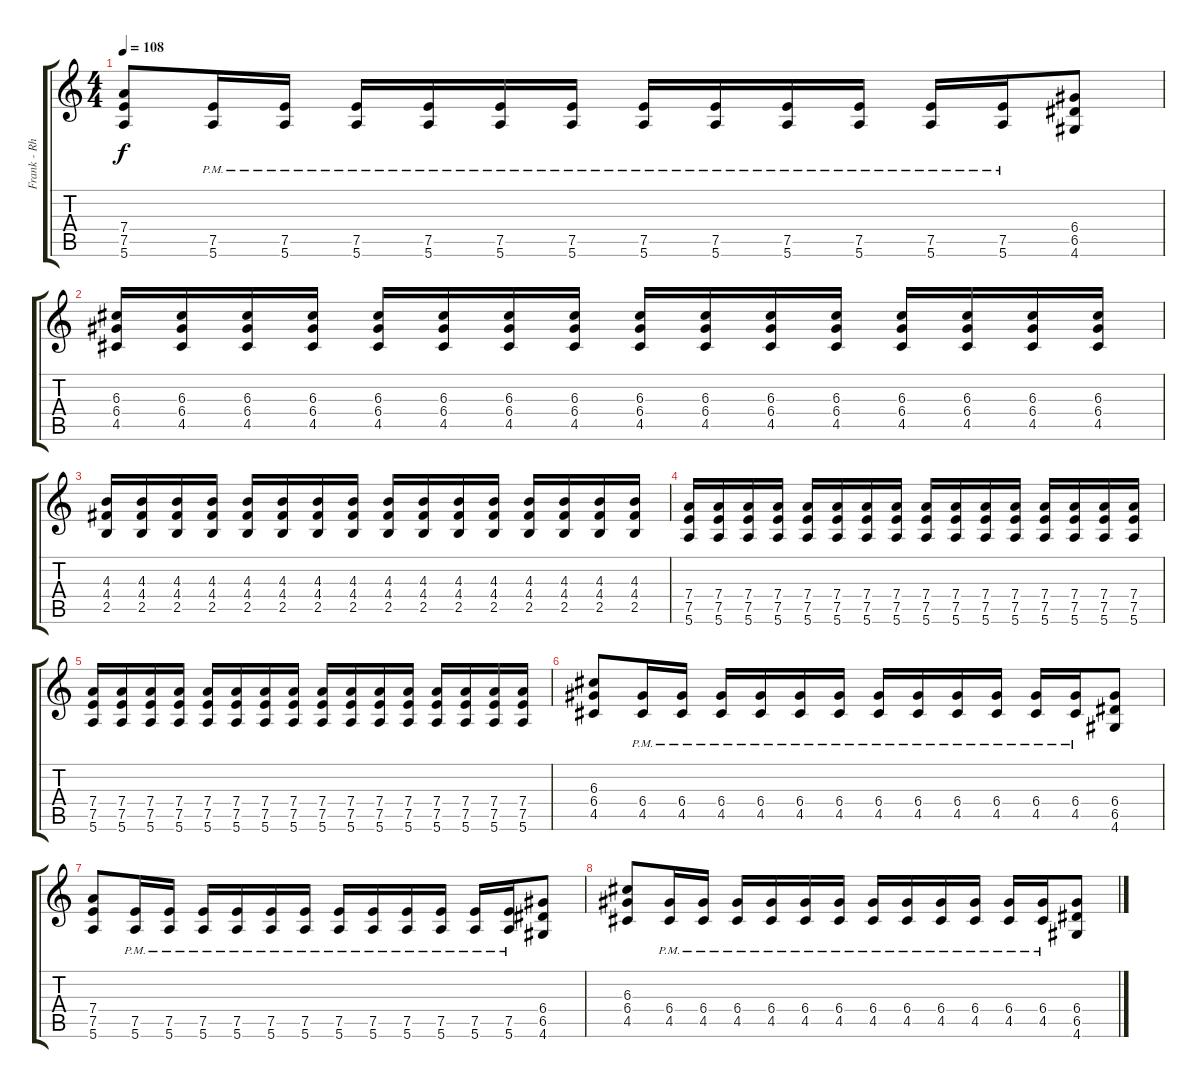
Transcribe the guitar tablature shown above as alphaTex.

\track ("Frank - Rhythm Guitar" "Frank - Rh") {instrument distortionguitar}
\staff {score tabs}
\tuning (E4 B3 G3 D3 A2 E2) {hide}
\ts (4 4)
\tempo 108
\clef g2
\ks c
(7.4 7.5 5.6).8{dy f} (7.5{pm} 5.6{pm}).16 (7.5{pm} 5.6{pm}).16 (7.5{pm} 5.6{pm}).16 (7.5{pm} 5.6{pm}).16 (7.5{pm} 5.6{pm}).16 (7.5{pm} 5.6{pm}).16 (7.5{pm} 5.6{pm}).16 (7.5{pm} 5.6{pm}).16 (7.5{pm} 5.6{pm}).16 (7.5{pm} 5.6{pm}).16 (7.5{pm} 5.6{pm}).16 (7.5{pm} 5.6{pm}).16 (6.4 6.5 4.6).8 |
(6.3 6.4 4.5).16 (6.3 6.4 4.5).16 (6.3 6.4 4.5).16 (6.3 6.4 4.5).16 (6.3 6.4 4.5).16 (6.3 6.4 4.5).16 (6.3 6.4 4.5).16 (6.3 6.4 4.5).16 (6.3 6.4 4.5).16 (6.3 6.4 4.5).16 (6.3 6.4 4.5).16 (6.3 6.4 4.5).16 (6.3 6.4 4.5).16 (6.3 6.4 4.5).16 (6.3 6.4 4.5).16 (6.3 6.4 4.5).16 |
(4.3 4.4 2.5).16 (4.3 4.4 2.5).16 (4.3 4.4 2.5).16 (4.3 4.4 2.5).16 (4.3 4.4 2.5).16 (4.3 4.4 2.5).16 (4.3 4.4 2.5).16 (4.3 4.4 2.5).16 (4.3 4.4 2.5).16 (4.3 4.4 2.5).16 (4.3 4.4 2.5).16 (4.3 4.4 2.5).16 (4.3 4.4 2.5).16 (4.3 4.4 2.5).16 (4.3 4.4 2.5).16 (4.3 4.4 2.5).16 |
(7.4 7.5 5.6).16 (7.4 7.5 5.6).16 (7.4 7.5 5.6).16 (7.4 7.5 5.6).16 (7.4 7.5 5.6).16 (7.4 7.5 5.6).16 (7.4 7.5 5.6).16 (7.4 7.5 5.6).16 (7.4 7.5 5.6).16 (7.4 7.5 5.6).16 (7.4 7.5 5.6).16 (7.4 7.5 5.6).16 (7.4 7.5 5.6).16 (7.4 7.5 5.6).16 (7.4 7.5 5.6).16 (7.4 7.5 5.6).16 |
(7.4 7.5 5.6).16 (7.4 7.5 5.6).16 (7.4 7.5 5.6).16 (7.4 7.5 5.6).16 (7.4 7.5 5.6).16 (7.4 7.5 5.6).16 (7.4 7.5 5.6).16 (7.4 7.5 5.6).16 (7.4 7.5 5.6).16 (7.4 7.5 5.6).16 (7.4 7.5 5.6).16 (7.4 7.5 5.6).16 (7.4 7.5 5.6).16 (7.4 7.5 5.6).16 (7.4 7.5 5.6).16 (7.4 7.5 5.6).16 |
(6.3 6.4 4.5).8 (6.4{pm} 4.5{pm}).16 (6.4{pm} 4.5{pm}).16 (6.4{pm} 4.5{pm}).16 (6.4{pm} 4.5{pm}).16 (6.4{pm} 4.5{pm}).16 (6.4{pm} 4.5{pm}).16 (6.4{pm} 4.5{pm}).16 (6.4{pm} 4.5{pm}).16 (6.4{pm} 4.5{pm}).16 (6.4{pm} 4.5{pm}).16 (6.4{pm} 4.5{pm}).16 (6.4{pm} 4.5{pm}).16 (6.4 6.5 4.6).8 |
(7.4 7.5 5.6).8 (7.5{pm} 5.6{pm}).16 (7.5{pm} 5.6{pm}).16 (7.5{pm} 5.6{pm}).16 (7.5{pm} 5.6{pm}).16 (7.5{pm} 5.6{pm}).16 (7.5{pm} 5.6{pm}).16 (7.5{pm} 5.6{pm}).16 (7.5{pm} 5.6{pm}).16 (7.5{pm} 5.6{pm}).16 (7.5{pm} 5.6{pm}).16 (7.5{pm} 5.6{pm}).16 (7.5{pm} 5.6{pm}).16 (6.4 6.5 4.6).8 |
(6.3 6.4 4.5).8 (6.4{pm} 4.5{pm}).16 (6.4{pm} 4.5{pm}).16 (6.4{pm} 4.5{pm}).16 (6.4{pm} 4.5{pm}).16 (6.4{pm} 4.5{pm}).16 (6.4{pm} 4.5{pm}).16 (6.4{pm} 4.5{pm}).16 (6.4{pm} 4.5{pm}).16 (6.4{pm} 4.5{pm}).16 (6.4{pm} 4.5{pm}).16 (6.4{pm} 4.5{pm}).16 (6.4{pm} 4.5{pm}).16 (6.4 6.5 4.6).8
